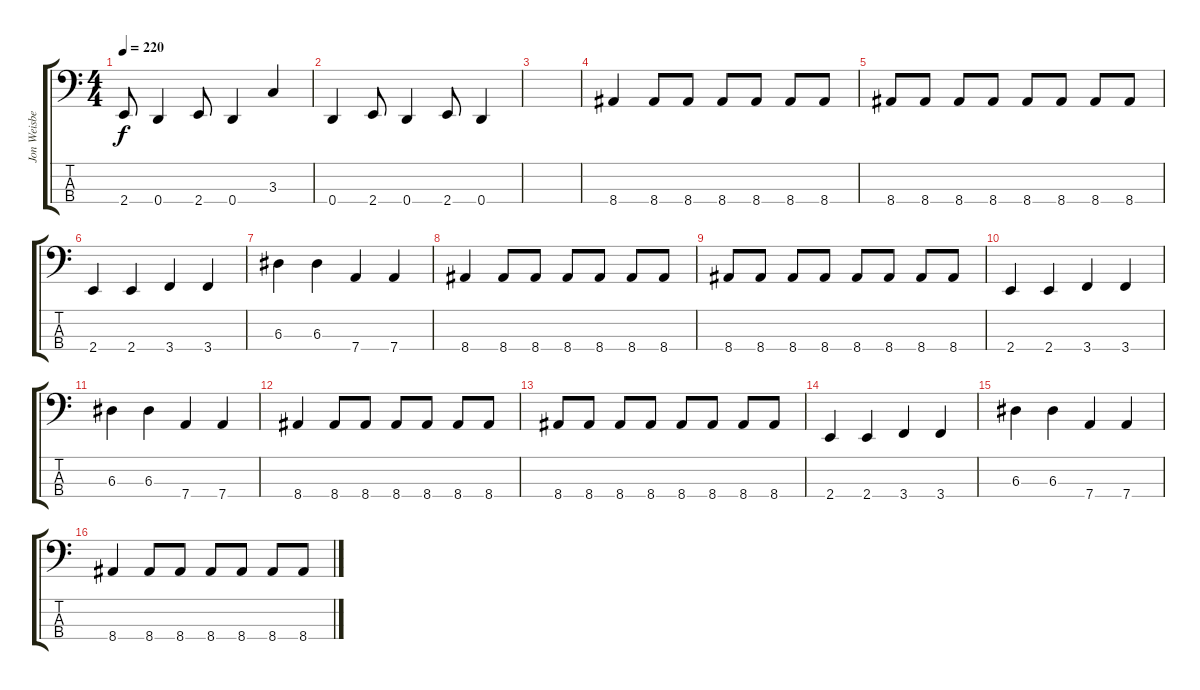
\track ("Jon Weisberg - Bass" "Jon Weisbe") {instrument electricbasspick}
\staff {score tabs}
\tuning (G2 D2 A1 D1) {hide}
\ts (4 4)
\tempo 220
\clef f4
\ks c
2.4.8{dy f} 0.4.4 2.4.8 0.4.4 3.3.4 |
0.4.4 2.4.8 0.4.4 2.4.8 0.4.4 |
|
8.4.4 8.4.8 8.4.8 8.4.8 8.4.8 8.4.8 8.4.8 |
8.4.8 8.4.8 8.4.8 8.4.8 8.4.8 8.4.8 8.4.8 8.4.8 |
2.4.4 2.4.4 3.4.4 3.4.4 |
6.3.4 6.3.4 7.4.4 7.4.4 |
8.4.4 8.4.8 8.4.8 8.4.8 8.4.8 8.4.8 8.4.8 |
8.4.8 8.4.8 8.4.8 8.4.8 8.4.8 8.4.8 8.4.8 8.4.8 |
2.4.4 2.4.4 3.4.4 3.4.4 |
6.3.4 6.3.4 7.4.4 7.4.4 |
8.4.4 8.4.8 8.4.8 8.4.8 8.4.8 8.4.8 8.4.8 |
8.4.8 8.4.8 8.4.8 8.4.8 8.4.8 8.4.8 8.4.8 8.4.8 |
2.4.4 2.4.4 3.4.4 3.4.4 |
6.3.4 6.3.4 7.4.4 7.4.4 |
8.4.4 8.4.8 8.4.8 8.4.8 8.4.8 8.4.8 8.4.8
